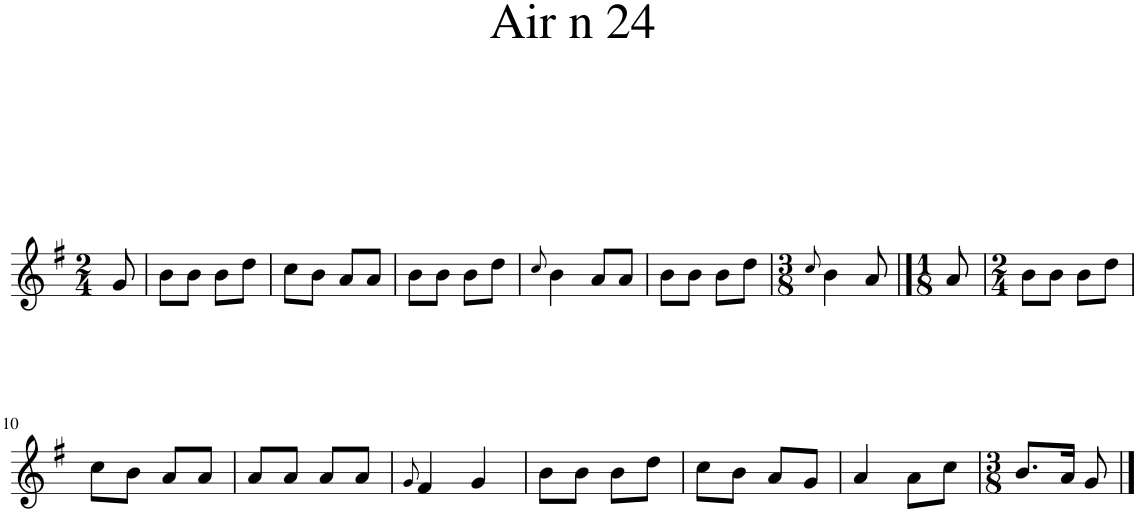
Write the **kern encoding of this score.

**kern
*part1
*staff1
*I"Piano
*I'Pno.
*clefG2
*k[f#]
*M2/4
=1
8g/
=2
8b\L
8b\J
8b\L
8dd\J
=3
8cc\L
8b\J
8a/L
8a/J
=4
8b\L
8b\J
8b\L
8dd\J
=5
8qcc/
4b\
8a/L
8a/J
=6
8b\L
8b\J
8b\L
8dd\J
=7
*M3/8
8qcc/
4b\
8a/
==8
*M1/8
8a/
=9
*M2/4
8b\L
8b\J
8b\L
8dd\J
!!LO:LB:g=z
=10
8cc\L
8b\J
8a/L
8a/J
=11
8a/L
8a/J
8a/L
8a/J
=12
8qg/
4f#/
4g/
=13
8b\L
8b\J
8b\L
8dd\J
=14
8cc\L
8b\J
8a/L
8g/J
=15
4a/
8a\L
8cc\J
=16
*M3/8
8.b/L
16a/Jk
8g/
==
*-
